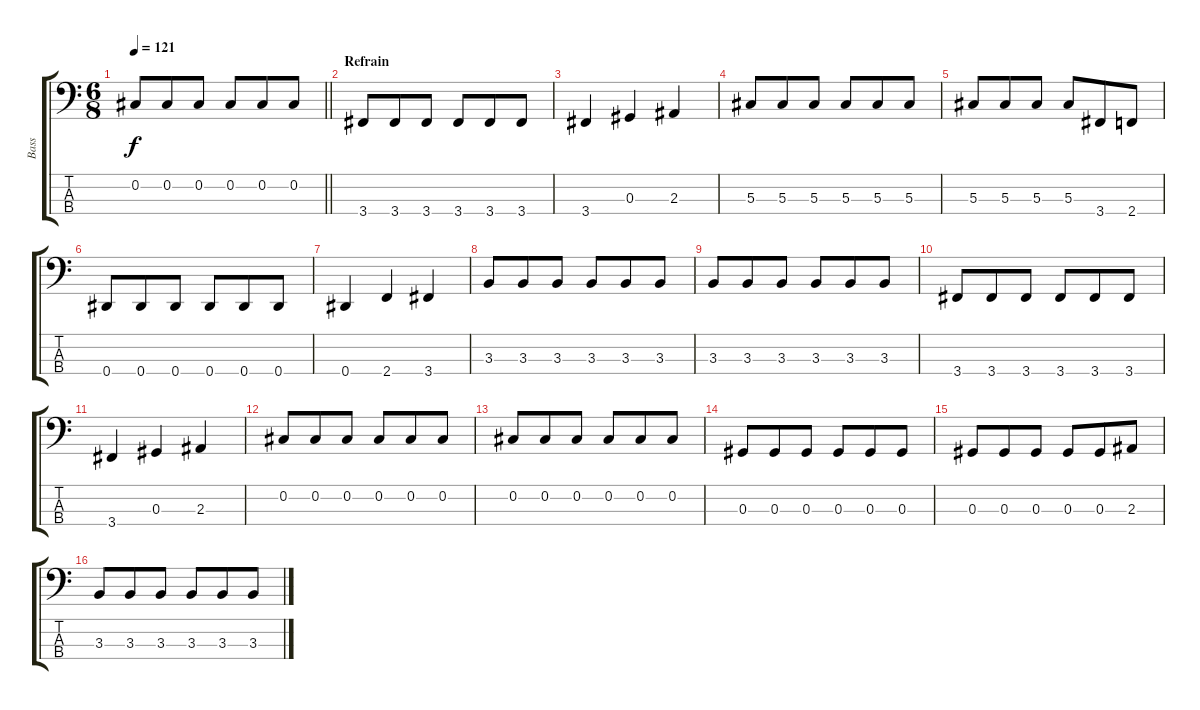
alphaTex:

\track ("Bass" "Bass") {instrument electricbassfinger}
\staff {score tabs}
\tuning (Gb2 Db2 Ab1 Eb1) {hide}
\ts (6 8)
\tempo 121
\clef f4
\barLineRight lightlight
\ks c
0.2.8{dy f} 0.2.8 0.2.8 0.2.8 0.2.8 0.2.8 |
\section ("" "Refrain")
3.4.8 3.4.8 3.4.8 3.4.8 3.4.8 3.4.8 |
3.4.4 0.3.4 2.3.4 |
5.3.8 5.3.8 5.3.8 5.3.8 5.3.8 5.3.8 |
5.3.8 5.3.8 5.3.8 5.3.8 3.4.8 2.4.8 |
0.4.8 0.4.8 0.4.8 0.4.8 0.4.8 0.4.8 |
0.4.4 2.4.4 3.4.4 |
3.3.8 3.3.8 3.3.8 3.3.8 3.3.8 3.3.8 |
3.3.8 3.3.8 3.3.8 3.3.8 3.3.8 3.3.8 |
3.4.8 3.4.8 3.4.8 3.4.8 3.4.8 3.4.8 |
3.4.4 0.3.4 2.3.4 |
0.2.8 0.2.8 0.2.8 0.2.8 0.2.8 0.2.8 |
0.2.8 0.2.8 0.2.8 0.2.8 0.2.8 0.2.8 |
0.3.8 0.3.8 0.3.8 0.3.8 0.3.8 0.3.8 |
0.3.8 0.3.8 0.3.8 0.3.8 0.3.8 2.3.8 |
3.3.8 3.3.8 3.3.8 3.3.8 3.3.8 3.3.8
